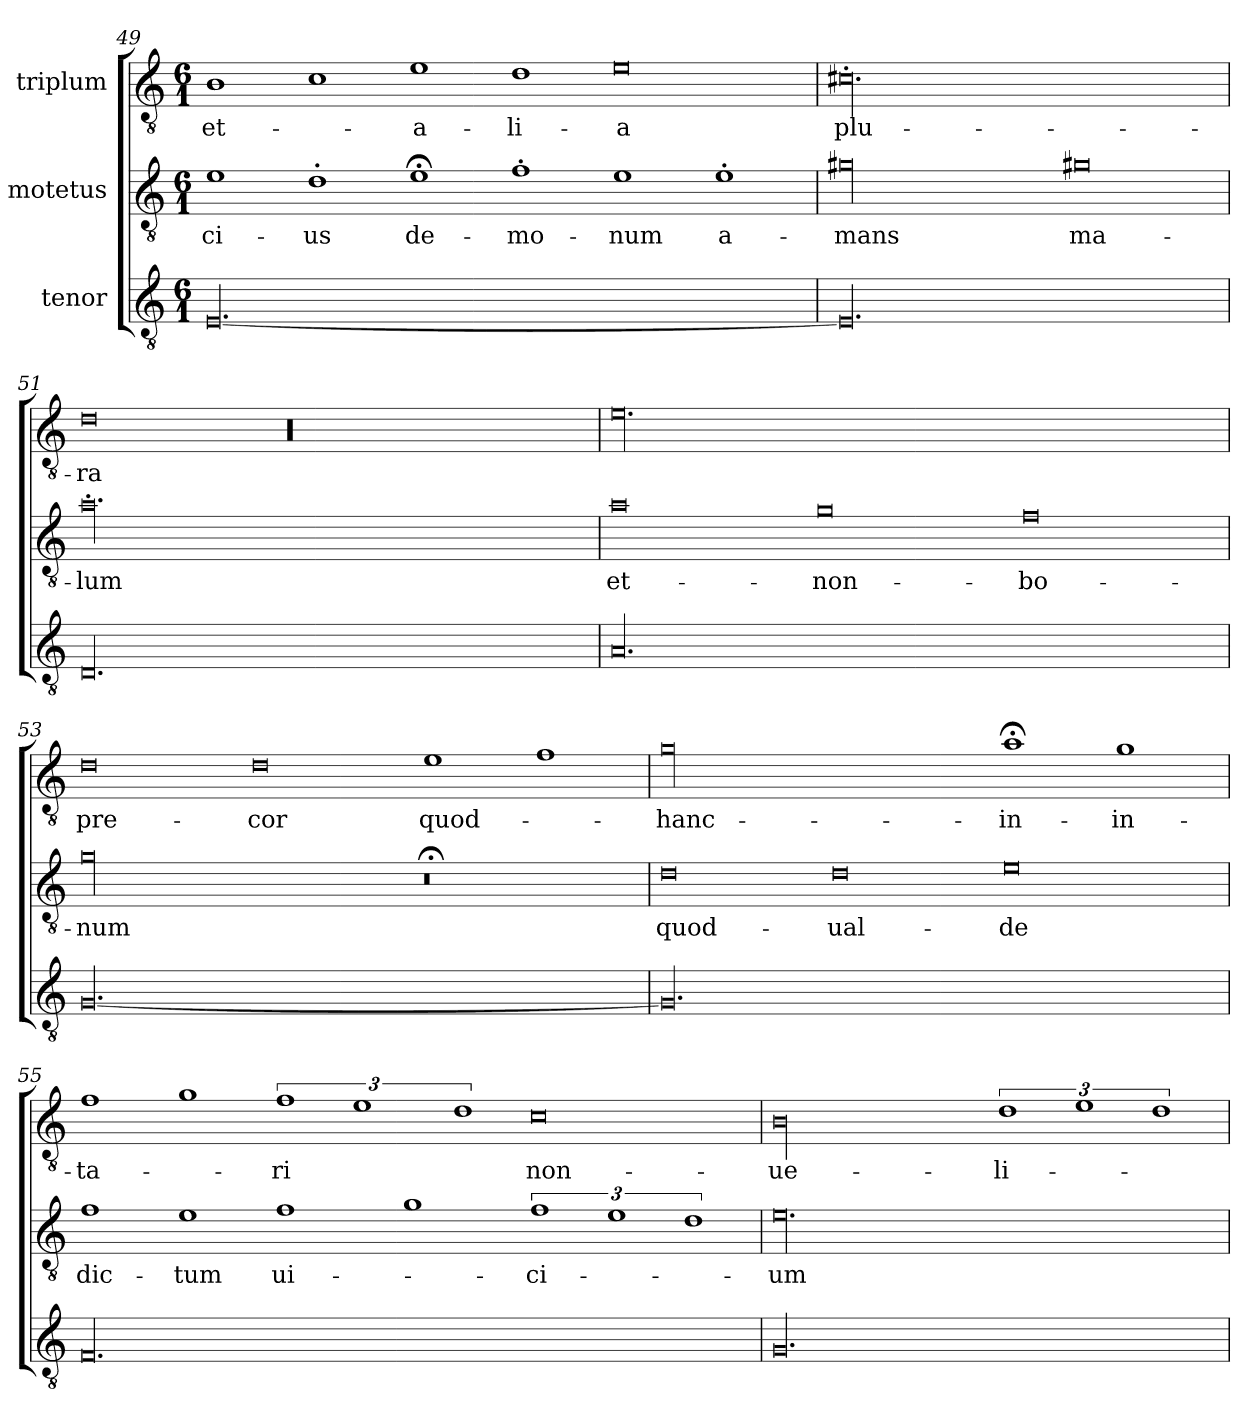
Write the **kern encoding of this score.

**kern	**kern	**text	**kern	**text
*part3	*part2	*part2	*part1	*part1
*staff3	*staff2	*staff2	*staff1	*staff1
*I"tenor	*I"motetus	*	*I"triplum	*
!!LO:PB:g=z
*clefGv2	*clefGv2	*	*clefGv2	*
*k[]	*k[]	*	*k[]	*
*C:	*C:	*	*C:	*
*M6/1	*M6/1	*	*M6/1	*
=49	=49	=49	=49	=49
[00.E/	1e\	-ci-	1B\	et-
.	1d'\	-us	1c\	.
.	1e;<\	de-	1e\	a-
.	1f'\	-mo-	1d\	-li-
.	1e\	-num	0e\	-a
.	1e'\	a-	.	.
=50	=50	=50	=50	=50
00.E/]	00g#X\	-mans	00.c#X'\	plu-
.	0g#X\	ma-	.	.
=51	=51	=51	=51	=51
00.D/	00.a'\	-lum	0d\	-ra
.	.	.	00r	.
=52	=52	=52	=52	=52
00.A/	0a\	et-	00.ei\	.
.	0g\	non-	.	.
.	0f\	bo-	.	.
=53	=53	=53	=53	=53
[00.G/	00g\	-num	0d\	pre-
.	.	.	0d\	-cor
.	0r;<	.	1e\	quod-
.	.	.	1f\	.
=54	=54	=54	=54	=54
00.G/]	0d\	quod-	00g\	hanc-
.	0d\	ual-	.	.
.	0e\	-de	1a;<\	in-
.	.	.	1g\	in-
=55	=55	=55	=55	=55
00.F/	1f\	dic-	1f\	-ta-
.	1e\	-tum	1g\	.
.	1f\	ui-	3%2f\	-ri
.	.	.	3%2e\	.
.	1g\	.	.	.
.	.	.	3%2d\	.
.	3%2f\	-ci-	0c\	non-
.	3%2e\	.	.	.
.	3%2d\	.	.	.
=56	=56	=56	=56	=56
00.G/	00.e\	-um	00B\	ue-
.	.	.	3%2d\	-li-
.	.	.	3%2e\	.
.	.	.	3%2d\	.
=	=	=	=	=
*-	*-	*-	*-	*-
